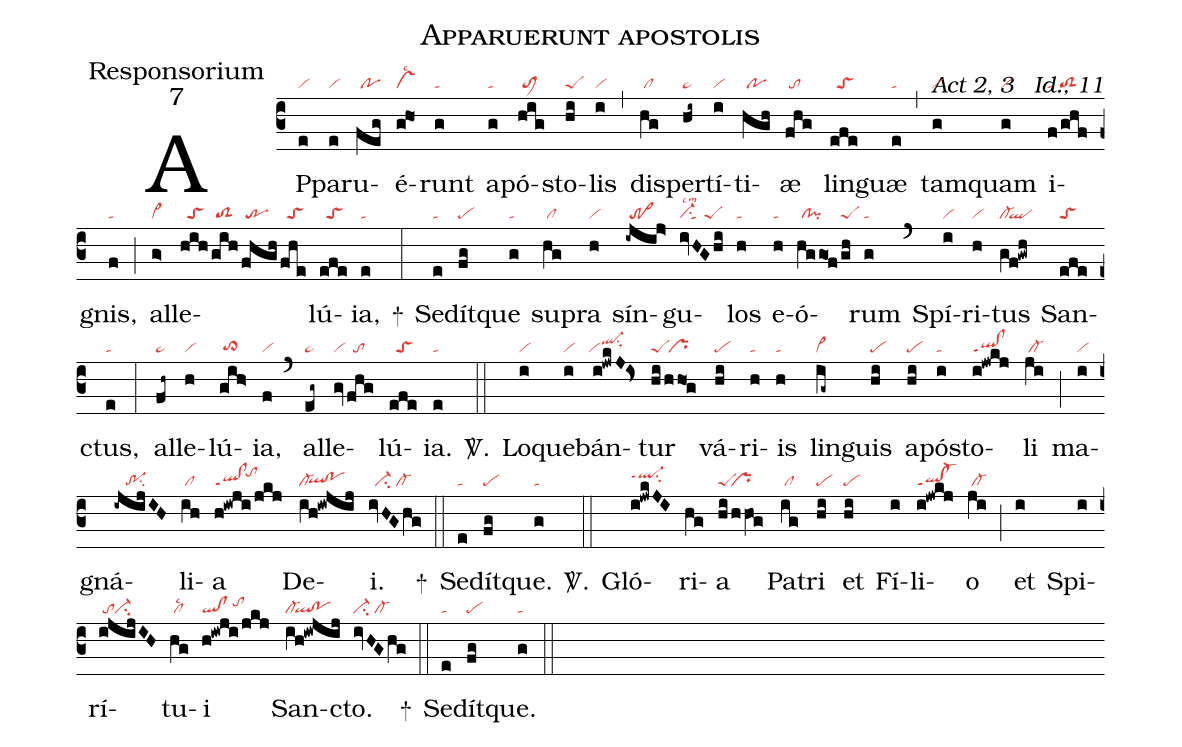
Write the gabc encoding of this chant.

name:Apparuerunt apostolis;
office-part:Responsorium;
mode:7;
commentary:Act 2, 3 ꝟ Id., 11;
nabc-lines:1;
%%
(c3)
AP(e|vi)pa(e|vi)ru(feg|/po)é(g!ho1|vslsc2)runt(g|ta) a(g|ta)pó(hig|/toM1)sto(hi|peS)lis(i|vi) (,)
di(hg|/cl)sper(hi~|pe~)tí(i|vi)ti(hgh|/po)æ(fhg|/to) lin(efe|//toS)guæ(e|ta) (,)
tam(g|vi)quam(g|vi) i(f/ghf|ta//toS2)gnis,(f|ta) (;)
al(g>|vi>)le(hih|//toS|/gih|/toS2|/fhgh|/tr|/fhe|//toS)lú(efe|//toS)ia,(e|ta) +(:)
Se(e|ta)dít(fg|pe)que(g|ta) su(hg|/cl)pra(h|vi) sín(-ijij>|/tr>)gu(ivHGhi|vi-su1sut1lscm2/peS)los(h|ta)
e(h|ta)ó(hg/go1f|/cl!pi|/gh|peS)rum(g|ta) (`)
Spí(i|vi)ri(h|vi)tus(gf!gwh|cl-``ql) San(efe|toS)ctus,(e|ta) (:)
al(fh~|pe~)le(h|vi)lú(gih>|/to>hg)ia,(f|vi) (`)
al(eg~|pe~)le(gv|vi|fhg|//to)lú(efe|//toS)ia.(e|ta) <sp>V/</sp>.(::)
Lo(i|vi)que(i|vi)bán(i!jwkJ!is>|`viql-hisu1sux1)tur(hi|peS|/hho1g|/pr)
vá(hi|pe)ri(h|ta)is(h|ta) lin(ig~|vi>)guis(hi|pe) a(hi|pe)pó(i|ta)sto(i!jwkj|ql!clppt1)li(ji|/cl-) (;)
ma(i|vi)gná(-ijijIH|///tr-1su2)li(ih|/cl)a(h!iwji/jkj|ql!clppt1`tohj) De(ih!iwjij|cl-``qlhg!pohg)i.(ivHGhg|//ci-/cl-) +(::)
Se(e|ta)dít(fg|pe)que.(g|ta) <sp>V/</sp>.(::)
Gló(i!jwkJI|ql-hippt1su2)ri(hg)a(hi/hhVO!g|peS``pr) Pa(ig|/cl)tri(hi|pe) et(hi|pe) Fí(i)li(i!jwkj|ql!cl-ppt1)o(ji|/cl-) (;)
et(i) Spi(i)rí(i!@jijIH|/toci-)tu(hg|/cllsc2)i(h!iwji/jkj|ql!cl/tohi) San(ih!iw!@jij|cl-``ql!po)cto.(ivHGhg|ci-/cl-) +(::)
Se(e|ta)dít(fg|pe)que.(g|ta) (::)
